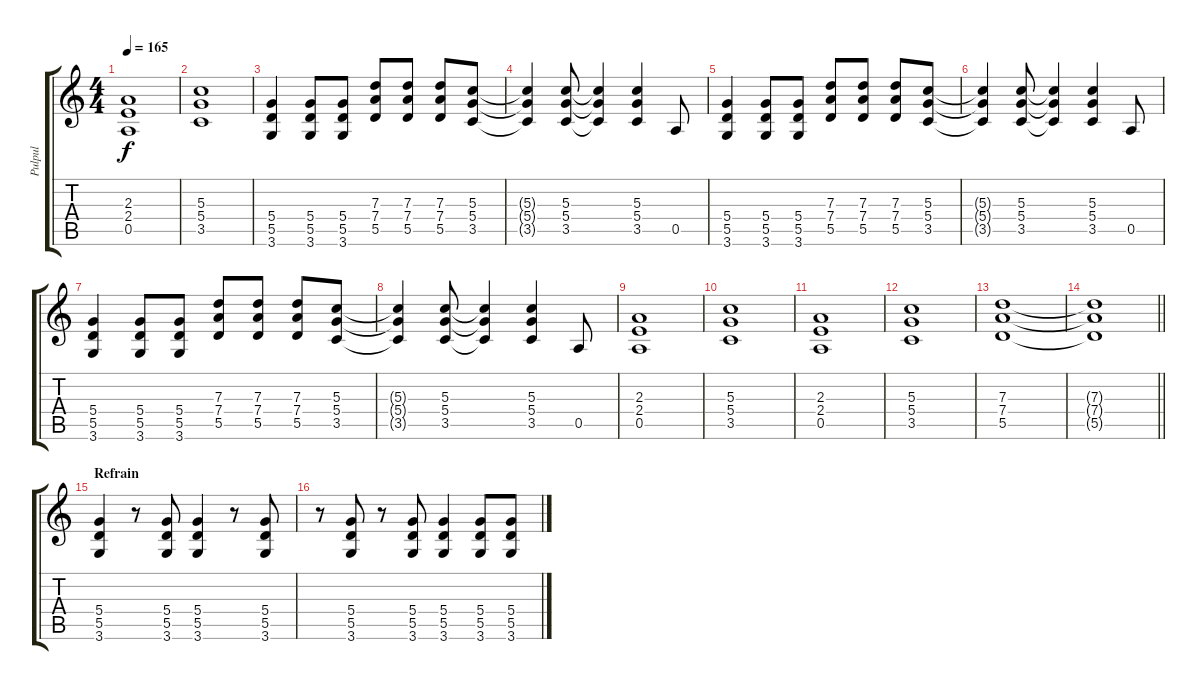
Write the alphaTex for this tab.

\track ("Pulpul" "Pulpul") {instrument overdrivenguitar}
\staff {score tabs}
\tuning (E4 B3 G3 D3 A2 E2) {hide}
\ts (4 4)
\tempo 165
\clef g2
\ks c
(2.3 2.4 0.5).1{dy f} |
(5.3 5.4 3.5).1 |
(5.4 5.5 3.6).4 (5.4 5.5 3.6).8 (5.4 5.5 3.6).8 (7.3 7.4 5.5).8 (7.3 7.4 5.5).8 (7.3 7.4 5.5).8 (5.3 5.4 3.5).8 |
(5.3{t} 5.4{t} 3.5{t}).4 (5.3 5.4 3.5).8 (5.3{t} 5.4{t} 3.5{t}).4 (5.3 5.4 3.5).4 0.5.8 |
(5.4 5.5 3.6).4 (5.4 5.5 3.6).8 (5.4 5.5 3.6).8 (7.3 7.4 5.5).8 (7.3 7.4 5.5).8 (7.3 7.4 5.5).8 (5.3 5.4 3.5).8 |
(5.3{t} 5.4{t} 3.5{t}).4 (5.3 5.4 3.5).8 (5.3{t} 5.4{t} 3.5{t}).4 (5.3 5.4 3.5).4 0.5.8 |
(5.4 5.5 3.6).4 (5.4 5.5 3.6).8 (5.4 5.5 3.6).8 (7.3 7.4 5.5).8 (7.3 7.4 5.5).8 (7.3 7.4 5.5).8 (5.3 5.4 3.5).8 |
(5.3{t} 5.4{t} 3.5{t}).4 (5.3 5.4 3.5).8 (5.3{t} 5.4{t} 3.5{t}).4 (5.3 5.4 3.5).4 0.5.8 |
(2.3 2.4 0.5).1 |
(5.3 5.4 3.5).1 |
(2.3 2.4 0.5).1 |
(5.3 5.4 3.5).1 |
(7.3 7.4 5.5).1 |
\barLineRight lightlight
(7.3{t} 7.4{t} 5.5{t}).1 |
\section ("" "Refrain")
(5.4 5.5 3.6).4 r.8 (5.4 5.5 3.6).8 (5.4 5.5 3.6).4 r.8 (5.4 5.5 3.6).8 |
r.8 (5.4 5.5 3.6).8 r.8 (5.4 5.5 3.6).8 (5.4 5.5 3.6).4 (5.4 5.5 3.6).8 (5.4 5.5 3.6).8
